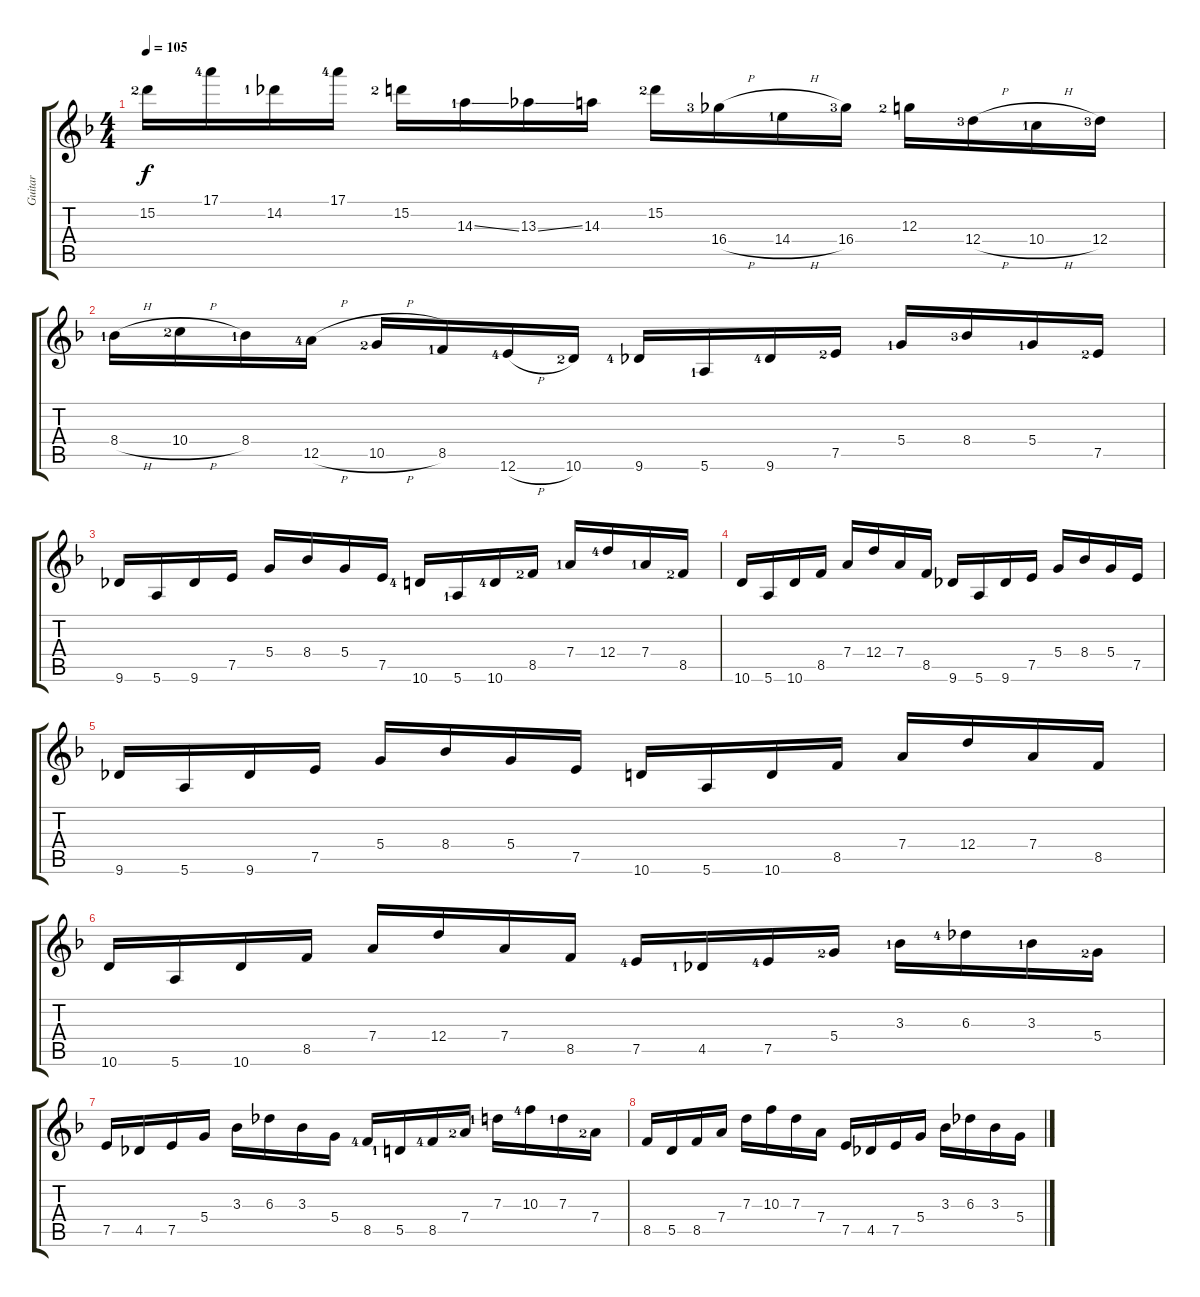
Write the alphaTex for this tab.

\track ("Guitar" "Guitar") {instrument electricguitarclean}
\staff {score tabs}
\tuning (E4 B3 G3 D3 A2 E2) {hide}
\ts (4 4)
\tempo 105
\clef g2
\ks f
15.2{lf 3}.16{dy f} 17.1{lf 5}.16 14.2{lf 2}.16 17.1{lf 5}.16 15.2{lf 3}.16 14.3{ss lf 2}.16 13.3{ss}.16 14.3.16 15.2{lf 3}.16 16.4{h lf 4}.16 14.4{h lf 2}.16 16.4{lf 4}.16 12.3{lf 3}.16 12.4{h lf 4}.16 10.4{h lf 2}.16 12.4{lf 4}.16 |
8.4{h lf 2}.16 10.4{h lf 3}.16 8.4{lf 2}.16 12.5{h lf 5}.16 10.5{h lf 3}.16 8.5{lf 2}.16 12.6{h lf 5}.16 10.6{lf 3}.16 9.6{lf 5}.16 5.6{lf 2}.16 9.6{lf 5}.16 7.5{lf 3}.16 5.4{lf 2}.16 8.4{lf 4}.16 5.4{lf 2}.16 7.5{lf 3}.16 |
9.6.16 5.6.16 9.6.16 7.5.16 5.4.16 8.4.16 5.4.16 7.5.16 10.6{lf 5}.16 5.6{lf 2}.16 10.6{lf 5}.16 8.5{lf 3}.16 7.4{lf 2}.16 12.4{lf 5}.16 7.4{lf 2}.16 8.5{lf 3}.16 |
10.6.16 5.6.16 10.6.16 8.5.16 7.4.16 12.4.16 7.4.16 8.5.16 9.6.16 5.6.16 9.6.16 7.5.16 5.4.16 8.4.16 5.4.16 7.5.16 |
9.6.16 5.6.16 9.6.16 7.5.16 5.4.16 8.4.16 5.4.16 7.5.16 10.6.16 5.6.16 10.6.16 8.5.16 7.4.16 12.4.16 7.4.16 8.5.16 |
10.6.16 5.6.16 10.6.16 8.5.16 7.4.16 12.4.16 7.4.16 8.5.16 7.5{lf 5}.16 4.5{lf 2}.16 7.5{lf 5}.16 5.4{lf 3}.16 3.3{lf 2}.16 6.3{lf 5}.16 3.3{lf 2}.16 5.4{lf 3}.16 |
7.5.16 4.5.16 7.5.16 5.4.16 3.3.16 6.3.16 3.3.16 5.4.16 8.5{lf 5}.16 5.5{lf 2}.16 8.5{lf 5}.16 7.4{lf 3}.16 7.3{lf 2}.16 10.3{lf 5}.16 7.3{lf 2}.16 7.4{lf 3}.16 |
8.5.16 5.5.16 8.5.16 7.4.16 7.3.16 10.3.16 7.3.16 7.4.16 7.5.16 4.5.16 7.5.16 5.4.16 3.3.16 6.3.16 3.3.16 5.4.16
